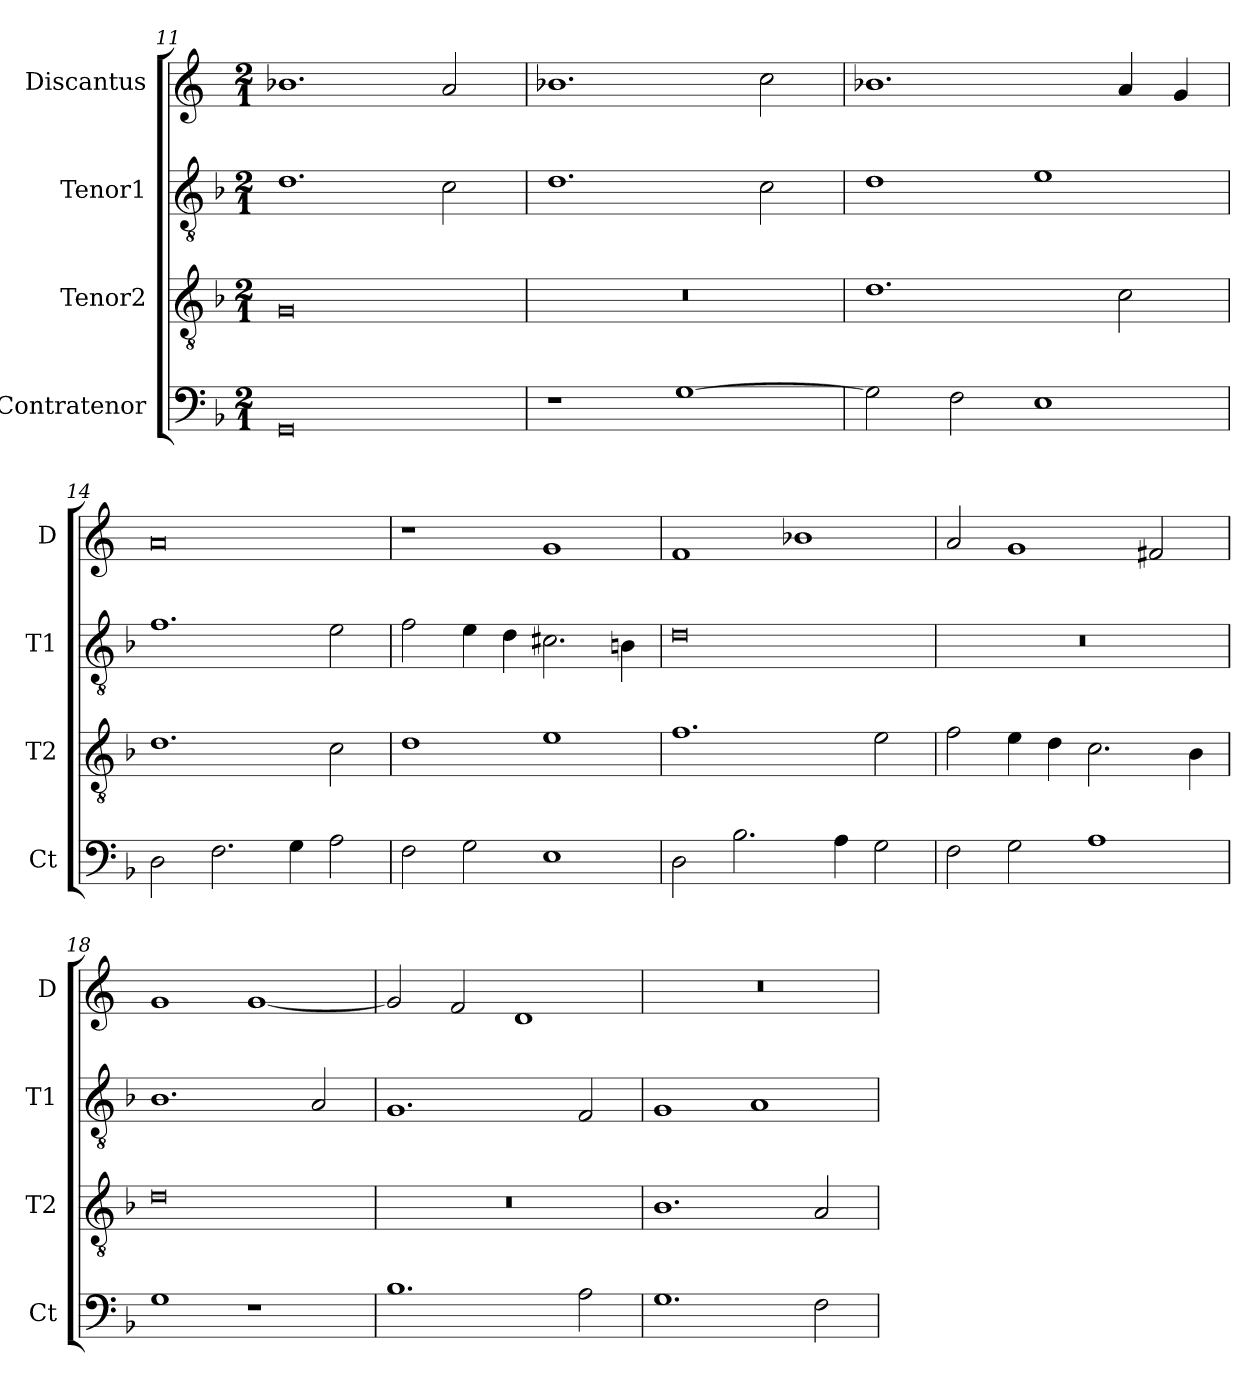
**kern	**kern	**kern	**kern
*part4	*part3	*part2	*part1
*staff4	*staff3	*staff2	*staff1
*I"Contratenor	*I"Tenor2	*I"Tenor1	*I"Discantus
*I'Ct	*I'T2	*I'T1	*I'D
*clefF4	*clefGv2	*clefGv2	*clefG2
*k[b-]	*k[b-]	*k[b-]	*k[]
*M2/1	*M2/1	*M2/1	*M2/1
=11	=11	=11	=11
0GG	0G	1.d	1.b-X
.	.	2c	2a
=12	=12	=12	=12
1r	0r	1.d	1.b-X
[1G	.	.	.
.	.	2c	2cc
=13	=13	=13	=13
2G]	1.d	1d	1.b-X
2F	.	.	.
1E	.	1e	.
.	2c	.	4a
.	.	.	4g
=14	=14	=14	=14
2D	1.d	1.f	0a
2.F	.	.	.
4G	.	.	.
2A	2c	2e	.
=15	=15	=15	=15
2F	1d	2f	1r
2G	.	4e	.
.	.	4d	.
1E	1e	2.c#X	1g
.	.	4Bn	.
=16	=16	=16	=16
2D	1.f	0d	1f
2.B-	.	.	.
.	.	.	1b-X
4A	.	.	.
2G	2e	.	.
=17	=17	=17	=17
2F	2f	0r	2a
2G	4e	.	1g
.	4d	.	.
1A	2.c	.	.
.	.	.	2f#X
.	4B-	.	.
=18	=18	=18	=18
1G	0d	1.B-	1g
1r	.	.	[1g
.	.	2A	.
=19	=19	=19	=19
1.B-	0r	1.G	2g]
.	.	.	2f
.	.	.	1d
2A	.	2F	.
=20	=20	=20	=20
1.G	1.B-	1G	0r
.	.	1A	.
2F	2A	.	.
=	=	=	=
*-	*-	*-	*-
